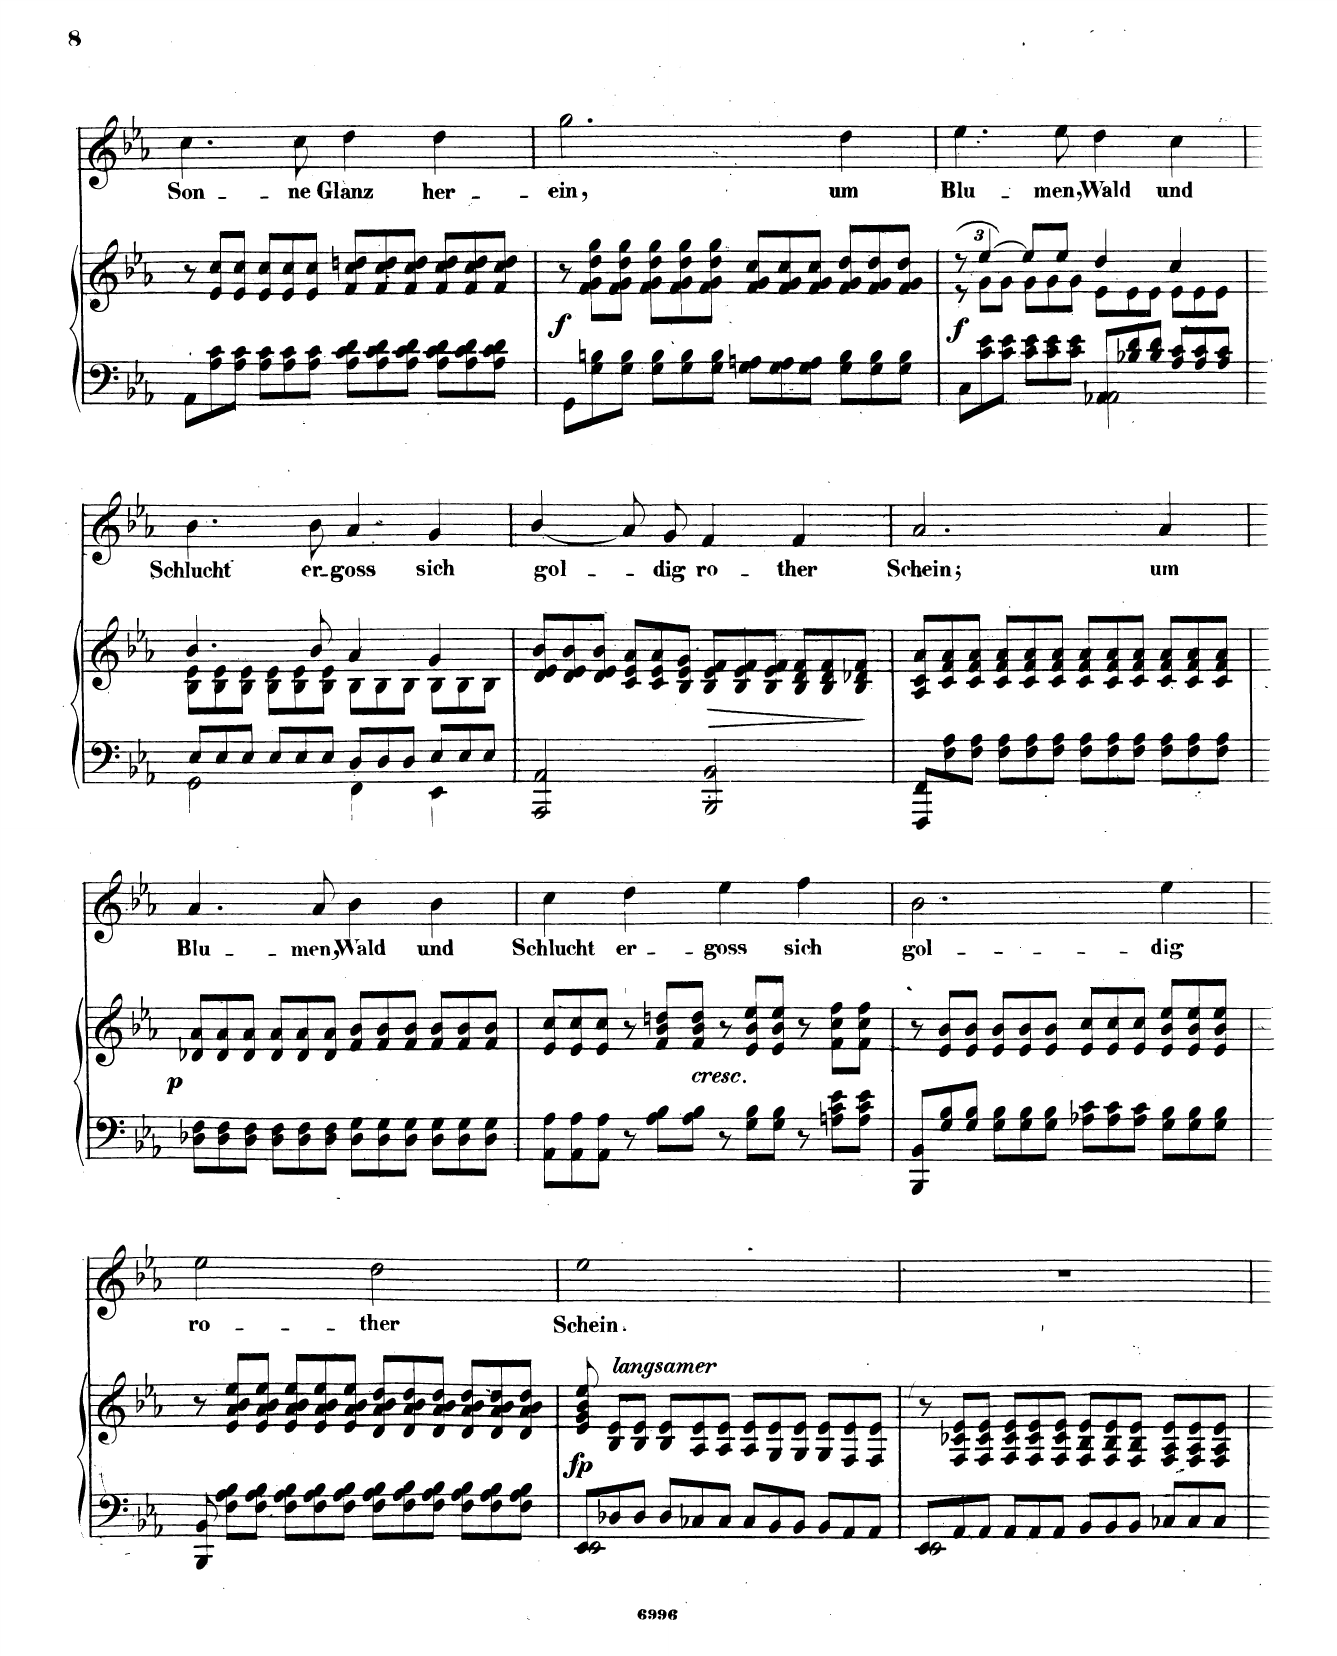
**kern	**kern	**dynam	**kern	**text
*part2	*part2	*part2	*part1	*part1
*staff3	*staff2	*staff2/3	*staff1	*staff1
*I"Piano	*	*	*I"Voice	*
*I'Pno	*	*	*	*
*clefF4	*clefG2	*	*clefG2	*
*k[b-e-a-]	*k[b-e-a-]	*	*k[b-e-a-]	*
*M4/4	*M4/4	*	*M4/4	*
*met(c)	*met(c)	*	*met(c)	*
=30	=30	=30	=30	=30
*^	*	*	*	*
*	*Xbrackettup	*	*	*	*
1ryy	12AA-\L	12r	.	4.cc\	Son-
.	12A-\ 12c\	12e-/ 12cc/L	.	.	.
.	12A-\ 12c\J	12e-/ 12cc/J	.	.	.
*	*	*Xbrackettup	*	*	*
.	12A-\ 12c\L	12e-/ 12cc/L	.	.	.
.	12A-\ 12c\	12e-/ 12cc/	.	.	.
.	.	.	.	8cc\	-ne
.	12A-\ 12c\J	12e-/ 12cc/J	.	.	.
.	12A-\ 12c\ 12d\L	12f/ 12cc/ 12ddn/L	.	4dd\	Glanz
.	12A-\ 12c\ 12d\	12f/ 12cc/ 12dd/	.	.	.
.	12A-\ 12c\ 12d\J	12f/ 12cc/ 12dd/J	.	.	.
.	12A-\ 12c\ 12d\L	12f/ 12cc/ 12dd/L	.	4dd\	her-
.	12A-\ 12c\ 12d\	12f/ 12cc/ 12dd/	.	.	.
.	12A-\ 12c\ 12d\J	12f/ 12cc/ 12dd/J	.	.	.
=31	=31	=31	=31	=31	=31
*	*	*brackettup	*	*	*
!	!	!	!LO:DY:a	!	!
1ryy	12GG\L	12r	f	2.gg\	-ein,
.	12G\ 12Bn\	12f\ 12g\ 12dd\ 12gg\L	.	.	.
.	12G\ 12B\J	12f\ 12g\ 12dd\ 12gg\J	.	.	.
*	*	*Xbrackettup	*	*	*
.	12G\ 12B\L	12f\ 12g\ 12dd\ 12gg\L	.	.	.
.	12G\ 12B\	12f\ 12g\ 12dd\ 12gg\	.	.	.
.	12G\ 12B\J	12f\ 12g\ 12dd\ 12gg\J	.	.	.
.	12G\ 12An\L	12f/ 12g/ 12cc/L	.	.	.
.	12G\ 12A\	12f/ 12g/ 12cc/	.	.	.
.	12G\ 12A\J	12f/ 12g/ 12cc/J	.	.	.
.	12G\ 12B\L	12f/ 12g/ 12dd/L	.	4dd\	um
.	12G\ 12B\	12f/ 12g/ 12dd/	.	.	.
.	12G\ 12B\J	12f/ 12g/ 12dd/J	.	.	.
=32	=32	=32	=32	=32	=32
*	*	*brackettup	*	*	*
*	*	*^	*	*	*
!	!	!	!	!LO:DY:b	!	!
2ryy	12C\L	12r	12r	f	4.ee-\	Blu-
.	12c\ 12e-\	[6ee-/	12g\L	.	.	.
.	12c\ 12e-\J	.	12g\J	.	.	.
*	*	*	*Xbrackettup	*	*	*
.	12c\ 12e-\L	8ee-/L]	12g\L	.	.	.
.	12c\ 12e-\	.	12g\	.	.	.
.	.	8ee-/J	.	.	8ee-\	-men,
.	12c\ 12e-\J	.	12g\J	.	.	.
2AA-\	12AA-X/L	4dd/	12e-\L	.	4dd\	Wald
.	12B-X/ 12d/	.	12e-\	.	.	.
.	12B-/ 12d/J	.	12e-\J	.	.	.
.	12A-/ 12c/L	4cc/	12e-\L	.	4cc\	und
.	12A-/ 12c/	.	12e-\	.	.	.
.	12A-/ 12c/J	.	12e-\J	.	.	.
=33	=33	=33	=33	=33	=33	=33
2GG\	12E-/L	4.b-/	12B-\ 12e-\L	.	4.b-\	Schlucht
.	12E-/	.	12B-\ 12e-\	.	.	.
.	12E-/J	.	12B-\ 12e-\J	.	.	.
.	12E-/L	.	12B-\ 12e-\L	.	.	.
.	12E-/	.	12B-\ 12e-\	.	.	.
.	.	8b-/	.	.	8b-\	er-
.	12E-/J	.	12B-\ 12e-\J	.	.	.
4FF\	12D/L	4a-/	12B-\L	.	4a-/	-goss
.	12D/	.	12B-\	.	.	.
.	12D/J	.	12B-\J	.	.	.
4EE-\	12E-/L	4g/	12B-\L	.	4g/	sich
.	12E-/	.	12B-\	.	.	.
.	12E-/J	.	12B-\J	.	.	.
*v	*v	*	*	*	*	*
*	*v	*v	*	*	*
=34	=34	=34	=34	=34
2AAA-/ 2AA-/	12d/ 12e-/ 12b-/L	.	(4b-/	gol-
.	12d/ 12e-/ 12b-/	.	.	.
.	12d/ 12e-/ 12b-/J	.	.	.
.	12c/ 12e-/ 12a-/L	.	8a-/L)	.
.	12c/ 12e-/ 12a-/	.	.	.
.	.	.	8g/J	-dig
.	12B-/ 12e-/ 12g/J	.	.	.
2BBB-/ 2BB-/	12B-/ 12e-/ 12f/L	.	4f/	ro-
.	12B-/ 12e-/ 12f/	.	.	.
.	12B-/ 12e-/ 12f/J	.	.	.
.	12B-/ 12d/ 12f/L	.	4f/	-ther
.	12B-/ 12d/ 12f/	.	.	.
.	12B-/ 12d-X/ 12f/J	.	.	.
=35	=35	=35	=35	=35
*brackettup	*	*	*	*
12FFF/ 12FF/L	12A-/ 12c/ 12a-/L	.	2.a-/	Schein;
12F\ 12A-\	12c/ 12f/ 12a-/	.	.	.
12F\ 12A-\J	12c/ 12f/ 12a-/J	.	.	.
*Xbrackettup	*	*	*	*
12F\ 12A-\L	12c/ 12f/ 12a-/L	.	.	.
12F\ 12A-\	12c/ 12f/ 12a-/	.	.	.
12F\ 12A-\J	12c/ 12f/ 12a-/J	.	.	.
12F\ 12A-\L	12c/ 12f/ 12a-/L	.	.	.
12F\ 12A-\	12c/ 12f/ 12a-/	.	.	.
12F\ 12A-\J	12c/ 12f/ 12a-/J	.	.	.
12F\ 12A-\L	12c/ 12f/ 12a-/L	.	4a-/	um
12F\ 12A-\	12c/ 12f/ 12a-/	.	.	.
12F\ 12A-\J	12c/ 12f/ 12a-/J	.	.	.
=36	=36	=36	=36	=36
!	!	!LO:DY:b	!	!
12D-X\ 12F\L	12d-X/ 12a-/L	p	4.a-/	Blu-
12D-\ 12F\	12d-/ 12a-/	.	.	.
12D-\ 12F\J	12d-/ 12a-/J	.	.	.
12D-\ 12F\L	12d-/ 12a-/L	.	.	.
12D-\ 12F\	12d-/ 12a-/	.	.	.
.	.	.	8a-/	-men,
12D-\ 12F\J	12d-/ 12a-/J	.	.	.
12D-\ 12G\L	12f/ 12b-/L	.	4b-\	Wald
12D-\ 12G\	12f/ 12b-/	.	.	.
12D-\ 12G\J	12f/ 12b-/J	.	.	.
12D-\ 12G\L	12f/ 12b-/L	.	4b-\	und
12D-\ 12G\	12f/ 12b-/	.	.	.
12D-\ 12G\J	12f/ 12b-/J	.	.	.
=37	=37	=37	=37	=37
12AA-\ 12A-\L	12e-/ 12cc/L	.	4cc\	Schlucht
12AA-\ 12A-\	12e-/ 12cc/	.	.	.
12AA-\ 12A-\J	12e-/ 12cc/J	.	.	.
*brackettup	*brackettup	*	*	*
12r	12r	.	4dd\	er-
12A-\ 12B-\L	12f/ 12b-/ 12ddn/L	.	.	.
!	!LO:TX:b:i:t=cresc.	!	!	!
12A-\ 12B-\J	12f/ 12b-/ 12dd/J	.	.	.
12r	12r	.	4ee-\	-goss
12G\ 12B-\L	12e-/ 12b-/ 12ee-/L	.	.	.
12G\ 12B-\J	12e-/ 12b-/ 12ee-/J	.	.	.
12r	12r	.	4ff\	sich
12An\ 12c\ 12e-\L	12f\ 12cc\ 12ff\L	.	.	.
12A\ 12c\ 12e-\J	12f\ 12cc\ 12ff\J	.	.	.
=38	=38	=38	=38	=38
*Xbrackettup	*	*	*	*
12BBB-/ 12BB-/L	12r	.	2.b-\	gol-
12G/ 12B-/	12e-/ 12b-/L	.	.	.
12G/ 12B-/J	12e-/ 12b-/J	.	.	.
*	*Xbrackettup	*	*	*
12G\ 12B-\L	12e-/ 12b-/L	.	.	.
12G\ 12B-\	12e-/ 12b-/	.	.	.
12G\ 12B-\J	12e-/ 12b-/J	.	.	.
12A-X\ 12c\L	12e-/ 12cc/L	.	.	.
12A-\ 12c\	12e-/ 12cc/	.	.	.
12A-\ 12c\J	12e-/ 12cc/J	.	.	.
12G\ 12B-\L	12e-/ 12b-/ 12ee-/L	.	4ee-\	-dig
12G\ 12B-\	12e-/ 12b-/ 12ee-/	.	.	.
12G\ 12B-\J	12e-/ 12b-/ 12ee-/J	.	.	.
=39	=39	=39	=39	=39
*^	*	*	*	*
*	*brackettup	*brackettup	*	*	*
1ryy	12BBB-/ 12BB-/	12r	.	2ee-\	ro-
.	12F\ 12A-\ 12B-\L	12e-/ 12a-/ 12b-/ 12ee-/L	.	.	.
.	12F\ 12A-\ 12B-\J	12e-/ 12a-/ 12b-/ 12ee-/J	.	.	.
*	*Xbrackettup	*Xbrackettup	*	*	*
.	12F\ 12A-\ 12B-\L	12e-/ 12a-/ 12b-/ 12ee-/L	.	.	.
.	12F\ 12A-\ 12B-\	12e-/ 12a-/ 12b-/ 12ee-/	.	.	.
.	12F\ 12A-\ 12B-\J	12e-/ 12a-/ 12b-/ 12ee-/J	.	.	.
.	12F\ 12A-\ 12B-\L	12d/ 12a-/ 12b-/ 12dd/L	.	2dd\	-ther
.	12F\ 12A-\ 12B-\	12d/ 12a-/ 12b-/ 12dd/	.	.	.
.	12F\ 12A-\ 12B-\J	12d/ 12a-/ 12b-/ 12dd/J	.	.	.
.	12F\ 12A-\ 12B-\L	12d/ 12a-/ 12b-/ 12dd/L	.	.	.
.	12F\ 12A-\ 12B-\	12d/ 12a-/ 12b-/ 12dd/	.	.	.
.	12F\ 12A-\ 12B-\J	12d/ 12a-/ 12b-/ 12dd/J	.	.	.
=40	=40	=40	=40	=40	=40
*	*	*brackettup	*	*	*
!	!	!	!LO:DY:a	!	!
*	*	*	*	*^	*
1EE-	12EE-/L	12e-/ 12g/ 12b-/ 12ee-/	fp	1ee-	12ryy	Schein.
!	!	!	!	!	!LO:TX:b:i:t=langsamer	!
.	12D-X/	12B-/ 12e-/L	.	.	3%2ryy	.
.	12D-/J	12B-/ 12e-/J	.	.	.	.
*	*	*Xbrackettup	*	*	*	*
.	12D-/L	12B-/ 12e-/L	.	.	.	.
.	12C-X/	12A-/ 12e-/	.	.	.	.
.	12C-/J	12A-/ 12e-/J	.	.	.	.
.	12C-/L	12A-/ 12e-/L	.	.	.	.
.	12BB-/	12G/ 12e-/	.	.	.	.
.	12BB-/J	12G/ 12e-/J	.	.	.	.
.	12BB-/L	12G/ 12e-/L	.	.	6.ryy	.
.	12AA-/	12F/ 12e-/	.	.	.	.
.	12AA-/J	12F/ 12e-/J	.	.	.	.
*	*	*	*	*v	*v	*
=41	=41	=41	=41	=41	=41
*	*	*brackettup	*	*	*
1EE-	12EE-/L	12r	.	1r	.
.	12AA-/	12F/ 12c-X/ 12e-/L	.	.	.
.	12AA-/J	12F/ 12c-/ 12e-/J	.	.	.
*	*	*Xbrackettup	*	*	*
.	12AA-/L	12F/ 12c-/ 12e-/L	.	.	.
.	12AA-/	12F/ 12c-/ 12e-/	.	.	.
.	12AA-/J	12F/ 12c-/ 12e-/J	.	.	.
.	12BB-/L	12F/ 12B-/ 12e-/L	.	.	.
.	12BB-/	12F/ 12B-/ 12e-/	.	.	.
.	12BB-/J	12F/ 12B-/ 12e-/J	.	.	.
.	12C-X/L	12F/ 12A-/ 12e-/L	.	.	.
.	12C-/	12F/ 12A-/ 12e-/	.	.	.
.	12C-/J	12F/ 12A-/ 12e-/J	.	.	.
*v	*v	*	*	*	*
=	=	=	=	=
*-	*-	*-	*-	*-
